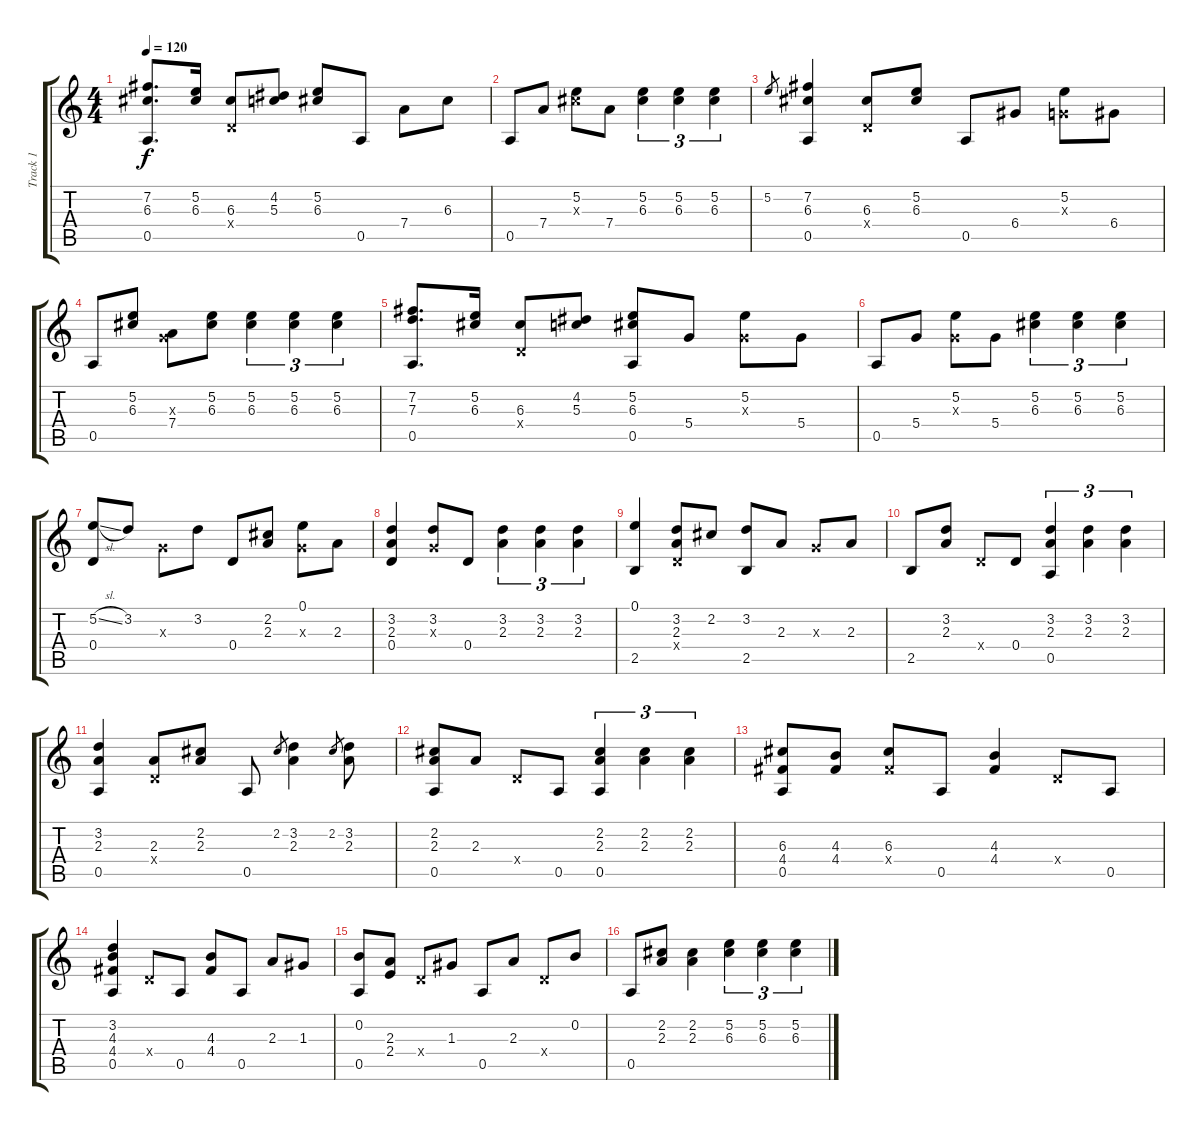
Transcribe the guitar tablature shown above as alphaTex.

\track ("Track 1" "Track 1") {instrument acousticguitarsteel}
\staff {score tabs}
\tuning (E4 B3 G3 D3 A2 E2) {hide}
\ts (4 4)
\tempo 120
\clef g2
\ks c
(7.2 6.3 0.5).8{d dy f} (5.2 6.3).16 (6.3 0.4{x}).8 (4.2 5.3).8 (5.2 6.3).8 0.5.8 7.4.8 6.3.8 |
0.5.8 7.4.8 (5.2 6.3{x}).8 7.4.8 (5.2 6.3).4{tu (3 2)} (5.2 6.3).4{tu (3 2)} (5.2 6.3).4{tu (3 2)} |
5.2.8{gr} (7.2 6.3 0.5).4 (6.3 0.4{x}).8 (5.2 6.3).8 0.5.8 6.4.8 (5.2 0.3{x}).8 6.4.8 |
0.5.8 (5.2 6.3).8 (0.3{x} 7.4).8 (5.2 6.3).8 (5.2 6.3).4{tu (3 2)} (5.2 6.3).4{tu (3 2)} (5.2 6.3).4{tu (3 2)} |
(7.2 7.3 0.5).8{d} (5.2 6.3).16 (6.3 0.4{x}).8 (4.2 5.3).8 (5.2 6.3 0.5).8 5.4.8 (5.2 0.3{x}).8 5.4.8 |
0.5.8 5.4.8 (5.2 0.3{x}).8 5.4.8 (5.2 6.3).4{tu (3 2)} (5.2 6.3).4{tu (3 2)} (5.2 6.3).4{tu (3 2)} |
(5.2{sl} 0.4).8 3.2.8 0.3{x}.8 3.2.8 0.4.8 (2.2 2.3).8 (0.1 0.3{x}).8 2.3.8 |
(3.2 2.3 0.4).4 (3.2 0.3{x}).8 0.4.8 (3.2 2.3).4{tu (3 2)} (3.2 2.3).4{tu (3 2)} (3.2 2.3).4{tu (3 2)} |
(0.1 2.5).4 (3.2 2.3 0.4{x}).8 2.2.8 (3.2 2.5).8 2.3.8 0.3{x}.8 2.3.8 |
2.5.8 (3.2 2.3).8 0.4{x}.8 0.4.8 (3.2 2.3 0.5).4{tu (3 2)} (3.2 2.3).4{tu (3 2)} (3.2 2.3).4{tu (3 2)} |
(3.2 2.3 0.5).4 (2.3 0.4{x}).8 (2.2 2.3).8 0.5.8 2.2.8{gr} (3.2 2.3).4 2.2.8{gr} (3.2 2.3).8 |
(2.2 2.3 0.5).8 2.3.8 0.4{x}.8 0.5.8 (2.2 2.3 0.5).4{tu (3 2)} (2.2 2.3).4{tu (3 2)} (2.2 2.3).4{tu (3 2)} |
(6.3 4.4 0.5).8 (4.3 4.4).8 (6.3 4.4{x}).8 0.5.8 (4.3 4.4).4 0.4{x}.8 0.5.8 |
(3.2 4.3 4.4 0.5).4 0.4{x}.8 0.5.8 (4.3 4.4).8 0.5.8 2.3.8 1.3.8 |
(0.2 0.5).8 (2.3 2.4).8 0.4{x}.8 1.3.8 0.5.8 2.3.8 0.4{x}.8 0.2.8 |
0.5.8 (2.2 2.3).8 (2.2 2.3).4 (5.2 6.3).4{tu (3 2)} (5.2 6.3).4{tu (3 2)} (5.2 6.3).4{tu (3 2)}
